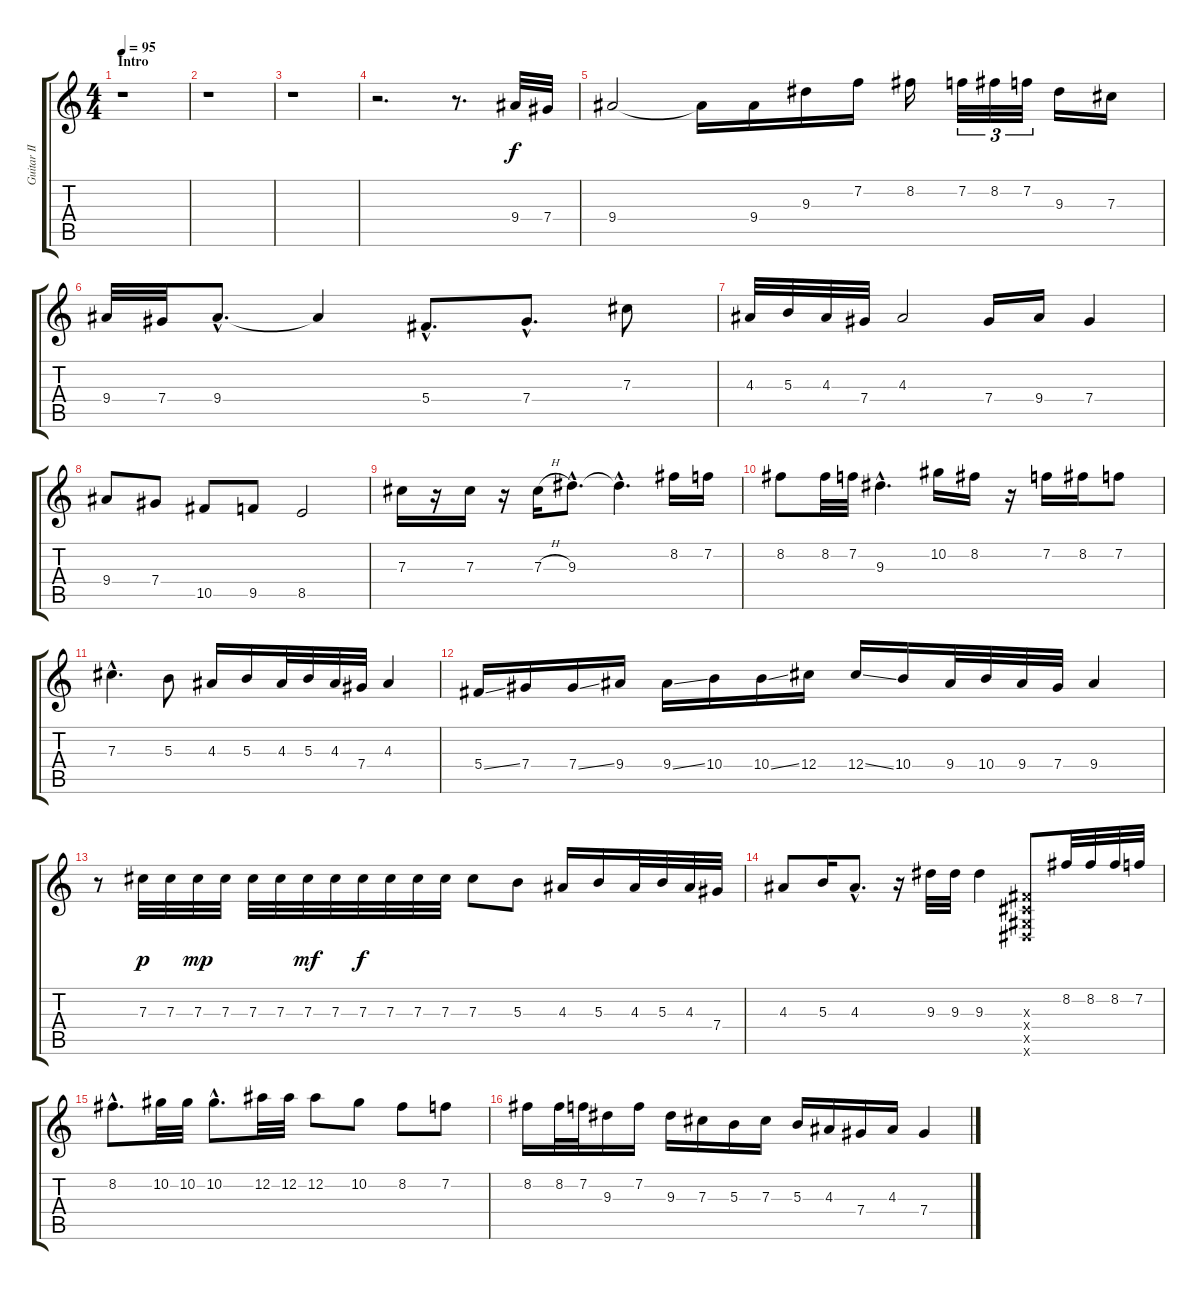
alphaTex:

\track ("Guitar II" "Guitar II") {instrument acousticguitarsteel}
\staff {score tabs}
\tuning (Eb4 Bb3 Gb3 Db3 Ab2 Eb2) {hide}
\ts (4 4)
\section ("" "Intro")
\tempo 95
\clef g2
\ks c
r.1{dy f instrument acousticguitarsteel} |
r.1 |
r.1 |
r.2{d} r.8{d} 9.4.32 7.4.32 |
9.4.2 9.4{t}.16 9.4.16 9.3.16 7.2.16 8.2.16 7.2.32{tu (3 2)} 8.2.32{tu (3 2)} 7.2.32{tu (3 2)} 9.3.16 7.3.16 |
9.4.32 7.4.32 9.4{hac}.8{d} 9.4{t}.4 5.4{hac}.8{d} 7.4{hac}.8{d} 7.3.8 |
4.3.32 5.3.32 4.3.32 7.4.32 4.3.2 7.4.16 9.4.16 7.4.4 |
9.4.8 7.4.8 10.5.8 9.5.8 8.5.2 |
7.3.16 r.16 7.3.16 r.16 7.3{h}.16 9.3{hac}.8{d} 9.3{hac t}.4{d} 8.2.16 7.2.16 |
8.2.8 8.2.32 7.2.32 9.3{hac}.4{d} 10.2.16 8.2.16 r.16 7.2.16 8.2.16 7.2.8 |
7.3{hac}.4{d} 5.3.8 4.3.16 5.3.16 4.3.32 5.3.32 4.3.32 7.4.32 4.3.4 |
5.4{ss}.16 7.4.16 7.4{ss}.16 9.4.16 9.4{ss}.16 10.4.16 10.4{ss}.16 12.4.16 12.4{ss}.16 10.4.16 9.4.32 10.4.32 9.4.32 7.4.32 9.4.4 |
r.8 7.3.32{dy p} 7.3.32 7.3.32{dy mp} 7.3.32 7.3.32 7.3.32 7.3.32{dy mf} 7.3.32 7.3.32{dy f} 7.3.32 7.3.32 7.3.32 7.3.8 5.3.8 4.3.16 5.3.16 4.3.32 5.3.32 4.3.32 7.4.32 |
4.3.8 5.3.16 4.3{hac}.8{d} r.16 9.3.32 9.3.32 9.3.4 (0.3{x} 0.4{x} 0.5{x} 0.6{x}).8 8.2.32 8.2.32 8.2.32 7.2.32 |
8.2{hac}.8{d} 10.2.32 10.2.32 10.2{hac}.8{d} 12.2.32 12.2.32 12.2.8 10.2.8 8.2.8 7.2.8 |
8.2.16 8.2.32 7.2.32 9.3.16 7.2.16 9.3.16 7.3.16 5.3.16 7.3.16 5.3.16 4.3.16 7.4.16 4.3.16 7.4.4
